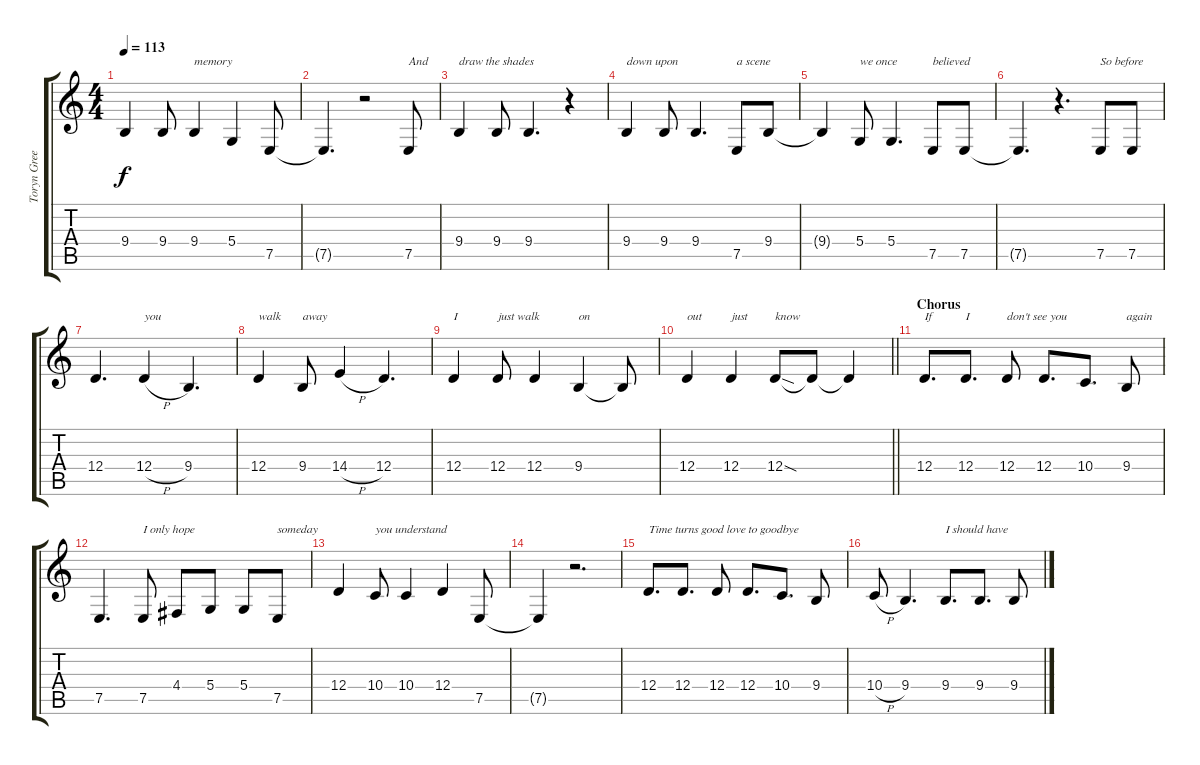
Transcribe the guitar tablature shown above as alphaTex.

\track ("Toryn Green (Vocals)" "Toryn Gree") {instrument violin}
\staff {score tabs}
\tuning (E4 B3 G3 D3 A2 E2) {hide}
\ts (4 4)
\tempo 113
\clef g2
\ks c
9.4.4{dy f} 9.4.8 9.4.4{txt "memory"} 5.4.4 7.5.8 |
7.5{t}.4{d} r.2 7.5.8{txt "And"} |
9.4.4{txt "draw the shades"} 9.4.8 9.4.4{d} r.4 |
9.4.4{txt "down upon"} 9.4.8 9.4.4{d} 7.5.8{txt "a scene"} 9.4.8 |
9.4{t}.4 5.4.8{txt "we once"} 5.4.4{d} 7.5.8{txt "believed"} 7.5.8 |
7.5{t}.4{d} r.4{d} 7.5.8{txt "So before"} 7.5.8 |
12.4.4{d} 12.4{h}.4{txt "you"} 9.4.4{d} |
12.4.4{txt "walk"} 9.4.8{txt "away"} 14.4{h}.4 12.4.4{d} |
12.4.4{txt "I"} 12.4.8{txt "just walk"} 12.4.4 9.4.4{txt "on"} 9.4{t}.8 |
\barLineRight lightlight
12.4.4{txt "out"} 12.4.4{txt "just"} 12.4{sod}.8{txt "know"} 12.4{t}.8 12.4{t}.4 |
\section ("" "Chorus")
12.4.8{d txt "If"} 12.4.8{d txt "I"} 12.4.8{txt "don't see you"} 12.4.8{d} 10.4.8{d} 9.4.8{txt "again"} |
7.5.4{d} 7.5.8{txt "I only hope"} 4.4.8 5.4.8 5.4.8 7.5.8{txt "someday"} |
12.4.4 10.4.8{txt "you understand"} 10.4.4 12.4.4 7.5.8 |
7.5{t}.4 r.2{d} |
12.4.8{d txt "Time turns good love to goodbye"} 12.4.8{d} 12.4.8 12.4.8{d} 10.4.8{d} 9.4.8 |
10.4{h}.8 9.4.4{d} 9.4.8{d txt "I should have"} 9.4.8{d} 9.4.8
